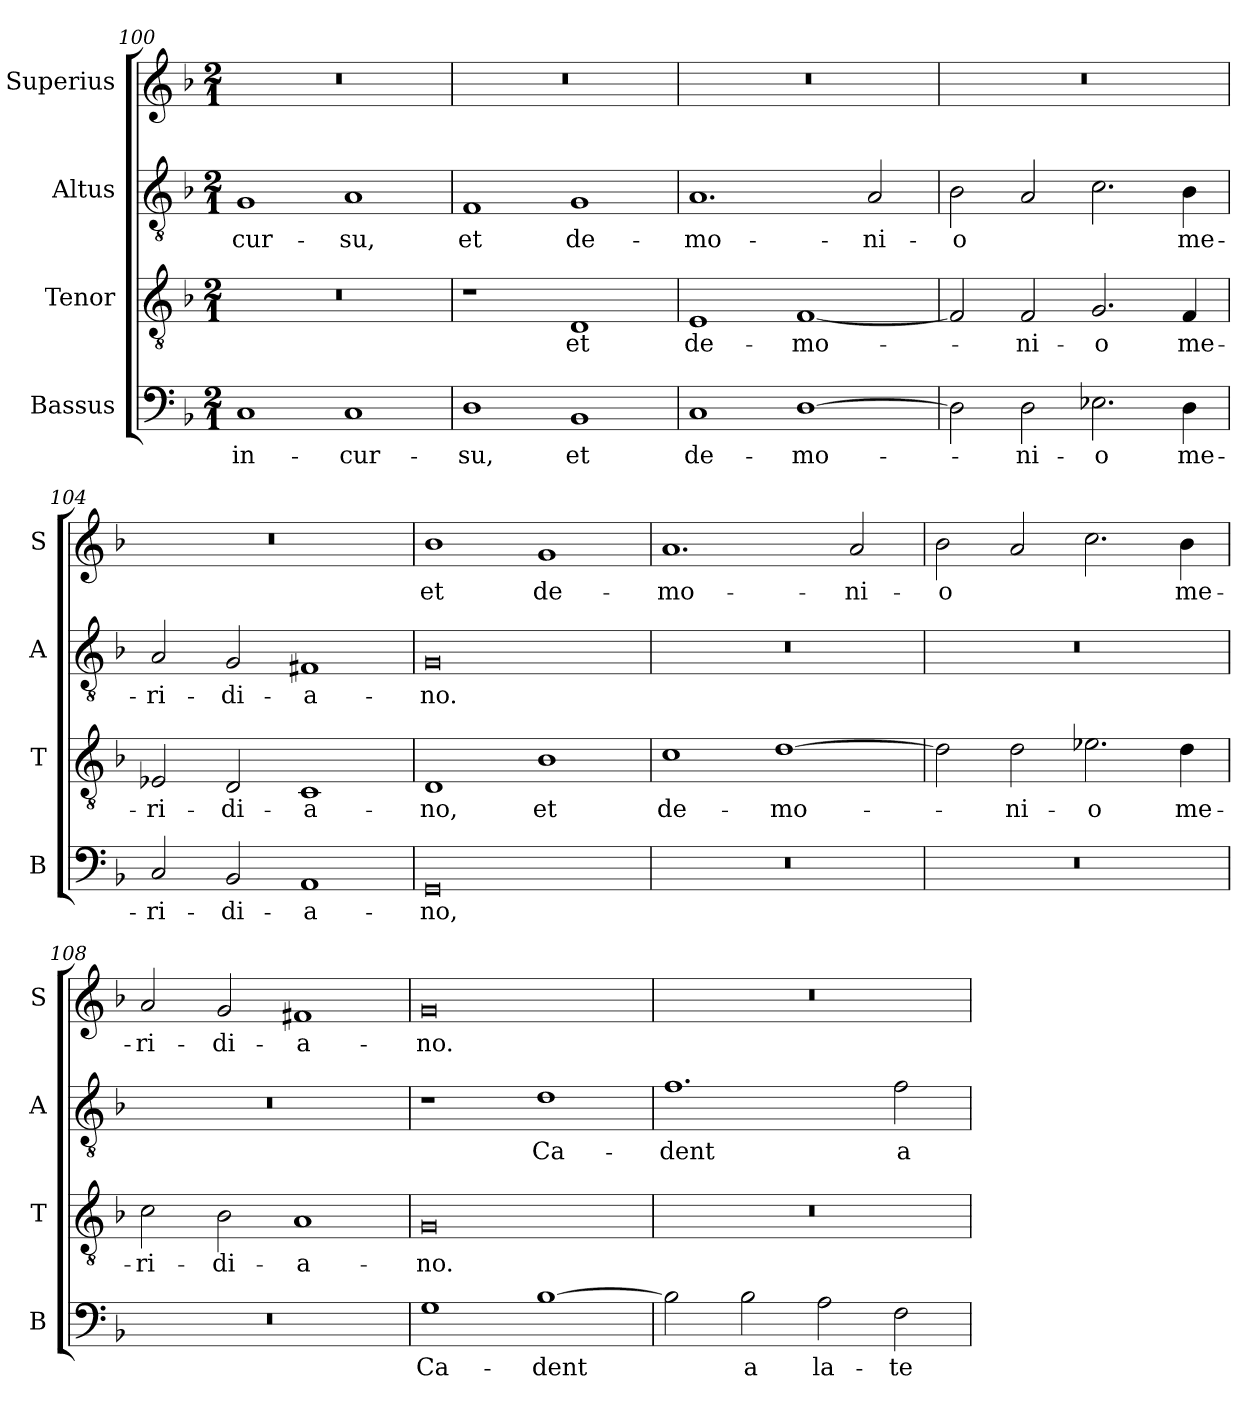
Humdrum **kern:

**kern	**text	**kern	**text	**kern	**text	**kern	**text
*part4	*part4	*part3	*part3	*part2	*part2	*part1	*part1
*staff4	*staff4	*staff3	*staff3	*staff2	*staff2	*staff1	*staff1
*I"Bassus	*	*I"Tenor	*	*I"Altus	*	*I"Superius	*
*I'B	*	*I'T	*	*I'A	*	*I'S	*
*clefF4	*	*clefGv2	*	*clefGv2	*	*clefG2	*
*k[b-]	*	*k[b-]	*	*k[b-]	*	*k[b-]	*
*M2/1	*	*M2/1	*	*M2/1	*	*M2/1	*
=100	=100	=100	=100	=100	=100	=100	=100
1C	in-	0r	.	1G	-cur-	0r	.
1C	-cur-	.	.	1A	-su,	.	.
=101	=101	=101	=101	=101	=101	=101	=101
1D	-su,	1r	.	1F	et	0r	.
1BB-	et	1D	et	1G	de-	.	.
=102	=102	=102	=102	=102	=102	=102	=102
1C	de-	1E	de-	1.A	-mo-	0r	.
[1D	-mo-	[1F	-mo-	.	.	.	.
.	.	.	.	2A/	-ni-	.	.
=103	=103	=103	=103	=103	=103	=103	=103
2D\]	.	2F/]	.	2B-\	-o	0r	.
2D\	-ni-	2F/	-ni-	2A/	.	.	.
2.E-X\	-o	2.G/	-o	2.c\	.	.	.
4D\	me-	4F/	me-	4B-\	me-	.	.
=104	=104	=104	=104	=104	=104	=104	=104
2C/	-ri-	2E-X/	-ri-	2A/	-ri-	0r	.
2BB-/	-di-	2D/	-di-	2G/	-di-	.	.
1AA	-a-	1C	-a-	1F#X	-a-	.	.
=105	=105	=105	=105	=105	=105	=105	=105
0GG	-no,	1D	-no,	0G	-no.	1b-	et
.	.	1B-	et	.	.	1g	de-
=106	=106	=106	=106	=106	=106	=106	=106
0r	.	1c	de-	0r	.	1.a	-mo-
.	.	[1d	-mo-	.	.	.	.
.	.	.	.	.	.	2a/	-ni-
=107	=107	=107	=107	=107	=107	=107	=107
0r	.	2d\]	.	0r	.	2b-\	-o
.	.	2d\	-ni-	.	.	2a/	.
.	.	2.e-X\	-o	.	.	2.cc\	.
.	.	4d\	me-	.	.	4b-\	me-
=108	=108	=108	=108	=108	=108	=108	=108
0r	.	2c\	-ri-	0r	.	2a/	-ri-
.	.	2B-\	-di-	.	.	2g/	-di-
.	.	1A	-a-	.	.	1f#X	-a-
=109	=109	=109	=109	=109	=109	=109	=109
1G	Ca-	0G	-no.	1r	.	0g	-no.
[1B-	-dent	.	.	1d	Ca-	.	.
=110	=110	=110	=110	=110	=110	=110	=110
2B-\]	.	0r	.	1.f	-dent	0r	.
2B-\	a	.	.	.	.	.	.
2A\	la-	.	.	.	.	.	.
2F\	-te-	.	.	2f\	a	.	.
=	=	=	=	=	=	=	=
*-	*-	*-	*-	*-	*-	*-	*-
